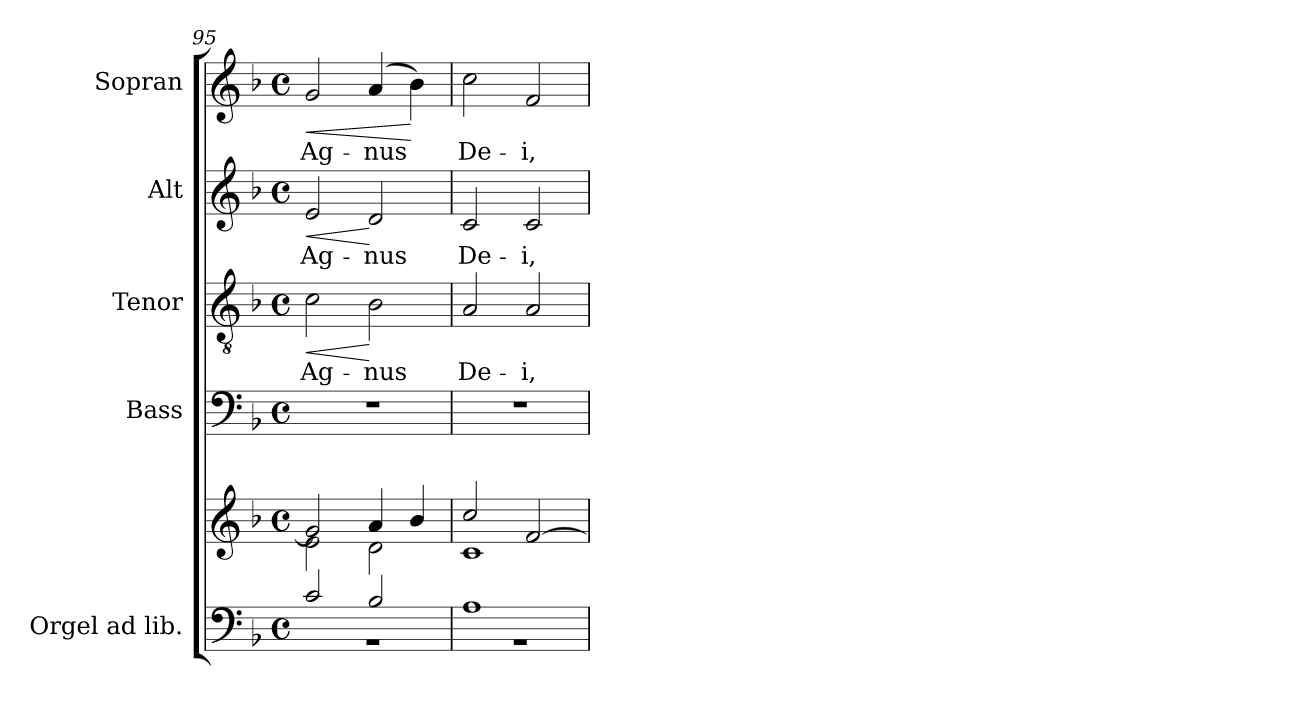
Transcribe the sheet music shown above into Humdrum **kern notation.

**kern	**kern	**kern	**kern	**text	**dynam	**kern	**text	**dynam	**kern	**text	**dynam
*part5	*part5	*part4	*part3	*part3	*part3	*part2	*part2	*part2	*part1	*part1	*part1
*staff6	*staff5	*staff4	*staff3	*staff3	*staff3	*staff2	*staff2	*staff2	*staff1	*staff1	*staff1
*I"Orgel ad lib.	*	*I"Bass	*I"Tenor	*	*	*I"Alt	*	*	*I"Sopran	*	*
*	*	*I'B.	*I'T.	*	*	*I'A.	*	*	*I'S.	*	*
*clefF4	*clefG2	*clefF4	*clefGv2	*	*	*clefG2	*	*	*clefG2	*	*
*k[b-]	*k[b-]	*k[b-]	*k[b-]	*	*	*k[b-]	*	*	*k[b-]	*	*
*F:	*F:	*F:	*F:	*	*	*F:	*	*	*F:	*	*
*M4/4	*M4/4	*M4/4	*M4/4	*	*	*M4/4	*	*	*M4/4	*	*
*met(c)	*met(c)	*met(c)	*met(c)	*	*	*met(c)	*	*	*met(c)	*	*
=95	=95	=95	=95	=95	=95	=95	=95	=95	=95	=95	=95
*^	*^	*	*	*	*	*	*	*	*	*	*
!	!	!	!	!	!	!LO:LY:b	!LO:HP:b	!	!LO:LY:b	!LO:HP:b	!	!LO:LY:b	!LO:HP:b
2c/	1rBB	2g/]	2e\	1r	2c\	Ag-	<	2e/	Ag-	<	2g/	Ag-	<
!	!	!	!	!	!	!LO:LY:b	!	!	!LO:LY:b	!	!	!LO:LY:b	!
2B-/	.	4a/	2d\	.	2B-\	-nus	[	2d/	-nus	[	(4a/	-nus	.
.	.	4b-/	.	.	.	.	.	.	.	.	4b-\)	.	[
=96	=96	=96	=96	=96	=96	=96	=96	=96	=96	=96	=96	=96	=96
!	!	!	!	!	!	!LO:LY:b	!	!	!LO:LY:b	!	!	!LO:LY:b	!
1A	1rBB	2cc/	1c	1r	2A/	De-	.	2c/	De-	.	2cc\	De-	.
!	!	!	!	!	!	!LO:LY:b	!	!	!LO:LY:b	!	!	!LO:LY:b	!
.	.	[>2f/	.	.	2A/	-i,	.	2c/	-i,	.	2f/	-i,	.
*v	*v	*	*	*	*	*	*	*	*	*	*	*	*
*	*v	*v	*	*	*	*	*	*	*	*	*	*
=	=	=	=	=	=	=	=	=	=	=	=
*-	*-	*-	*-	*-	*-	*-	*-	*-	*-	*-	*-
